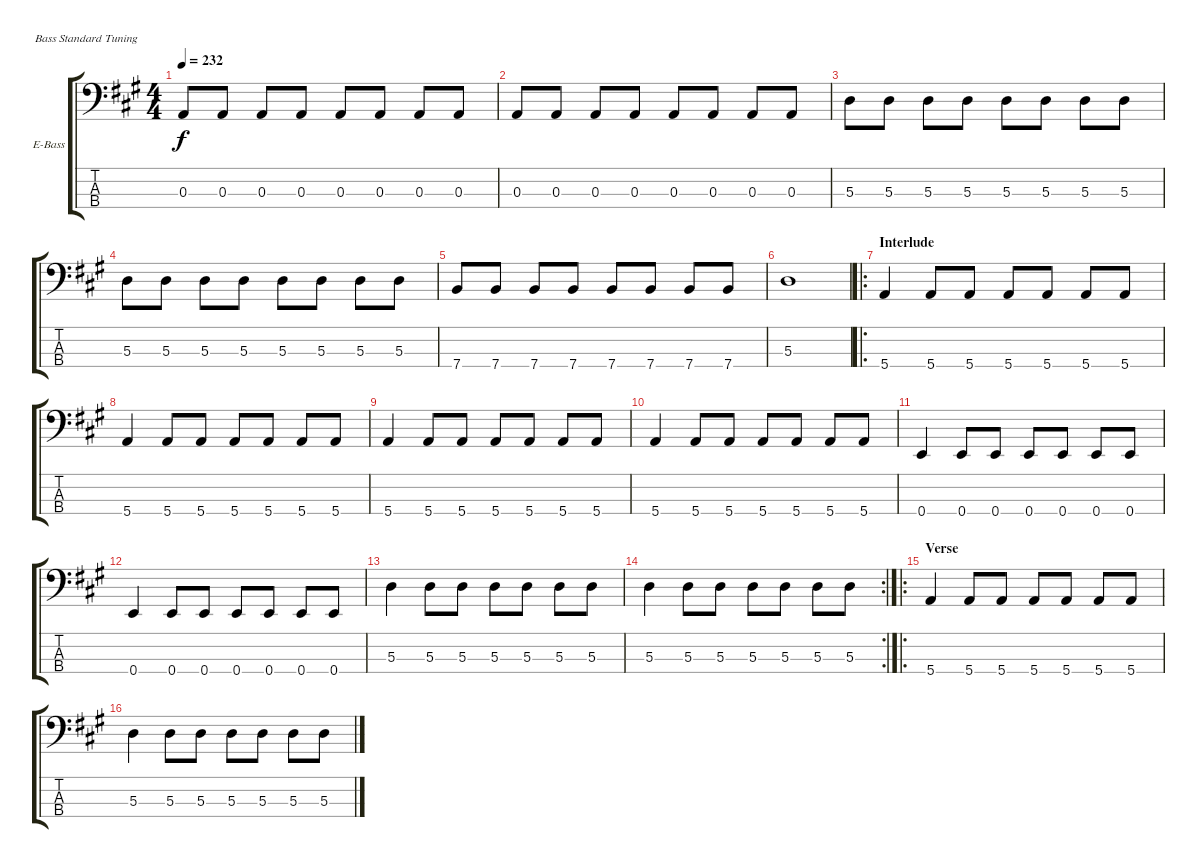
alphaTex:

\defaultSystemsLayout 4
\bracketExtendMode groupsimilarinstruments
\firstSystemTrackNameOrientation horizontal
\otherSystemsTrackNameOrientation horizontal
\track ("Bass" "E-Bass") {instrument electricbassfinger}
\staff {score tabs}
\tuning (G2 D2 A1 E1)
\ts (4 4)
\tempo 232
\clef f4
\scale
0.333333
\ks a
0.3.8{dy f} 0.3.8 0.3.8 0.3.8 0.3.8 0.3.8 0.3.8 0.3.8 |
\scale
0.333333 0.3.8 0.3.8 0.3.8 0.3.8 0.3.8 0.3.8 0.3.8 0.3.8 |
\scale
0.333333 5.3.8 5.3.8 5.3.8 5.3.8 5.3.8 5.3.8 5.3.8 5.3.8 |
\scale
0.333333 5.3.8 5.3.8 5.3.8 5.3.8 5.3.8 5.3.8 5.3.8 5.3.8 |
\scale
0.333333 7.4.8 7.4.8 7.4.8 7.4.8 7.4.8 7.4.8 7.4.8 7.4.8 |
\scale
0.333333 5.3.1 |
\ro
\section ("" "Interlude")
\scale
0.333333 5.4.4 5.4.8 5.4.8 5.4.8 5.4.8 5.4.8 5.4.8 |
\scale
0.333333 5.4.4 5.4.8 5.4.8 5.4.8 5.4.8 5.4.8 5.4.8 |
\scale
0.333333 5.4.4 5.4.8 5.4.8 5.4.8 5.4.8 5.4.8 5.4.8 |
\scale
0.333333 5.4.4 5.4.8 5.4.8 5.4.8 5.4.8 5.4.8 5.4.8 |
\scale
0.333333 0.4.4 0.4.8 0.4.8 0.4.8 0.4.8 0.4.8 0.4.8 |
0.4.4 0.4.8 0.4.8 0.4.8 0.4.8 0.4.8 0.4.8 |
5.3.4 5.3.8 5.3.8 5.3.8 5.3.8 5.3.8 5.3.8 |
\rc 2
5.3.4 5.3.8 5.3.8 5.3.8 5.3.8 5.3.8 5.3.8 |
\ro
\section ("" "Verse")
5.4.4 5.4.8 5.4.8 5.4.8 5.4.8 5.4.8 5.4.8 |
5.3.4 5.3.8 5.3.8 5.3.8 5.3.8 5.3.8 5.3.8
